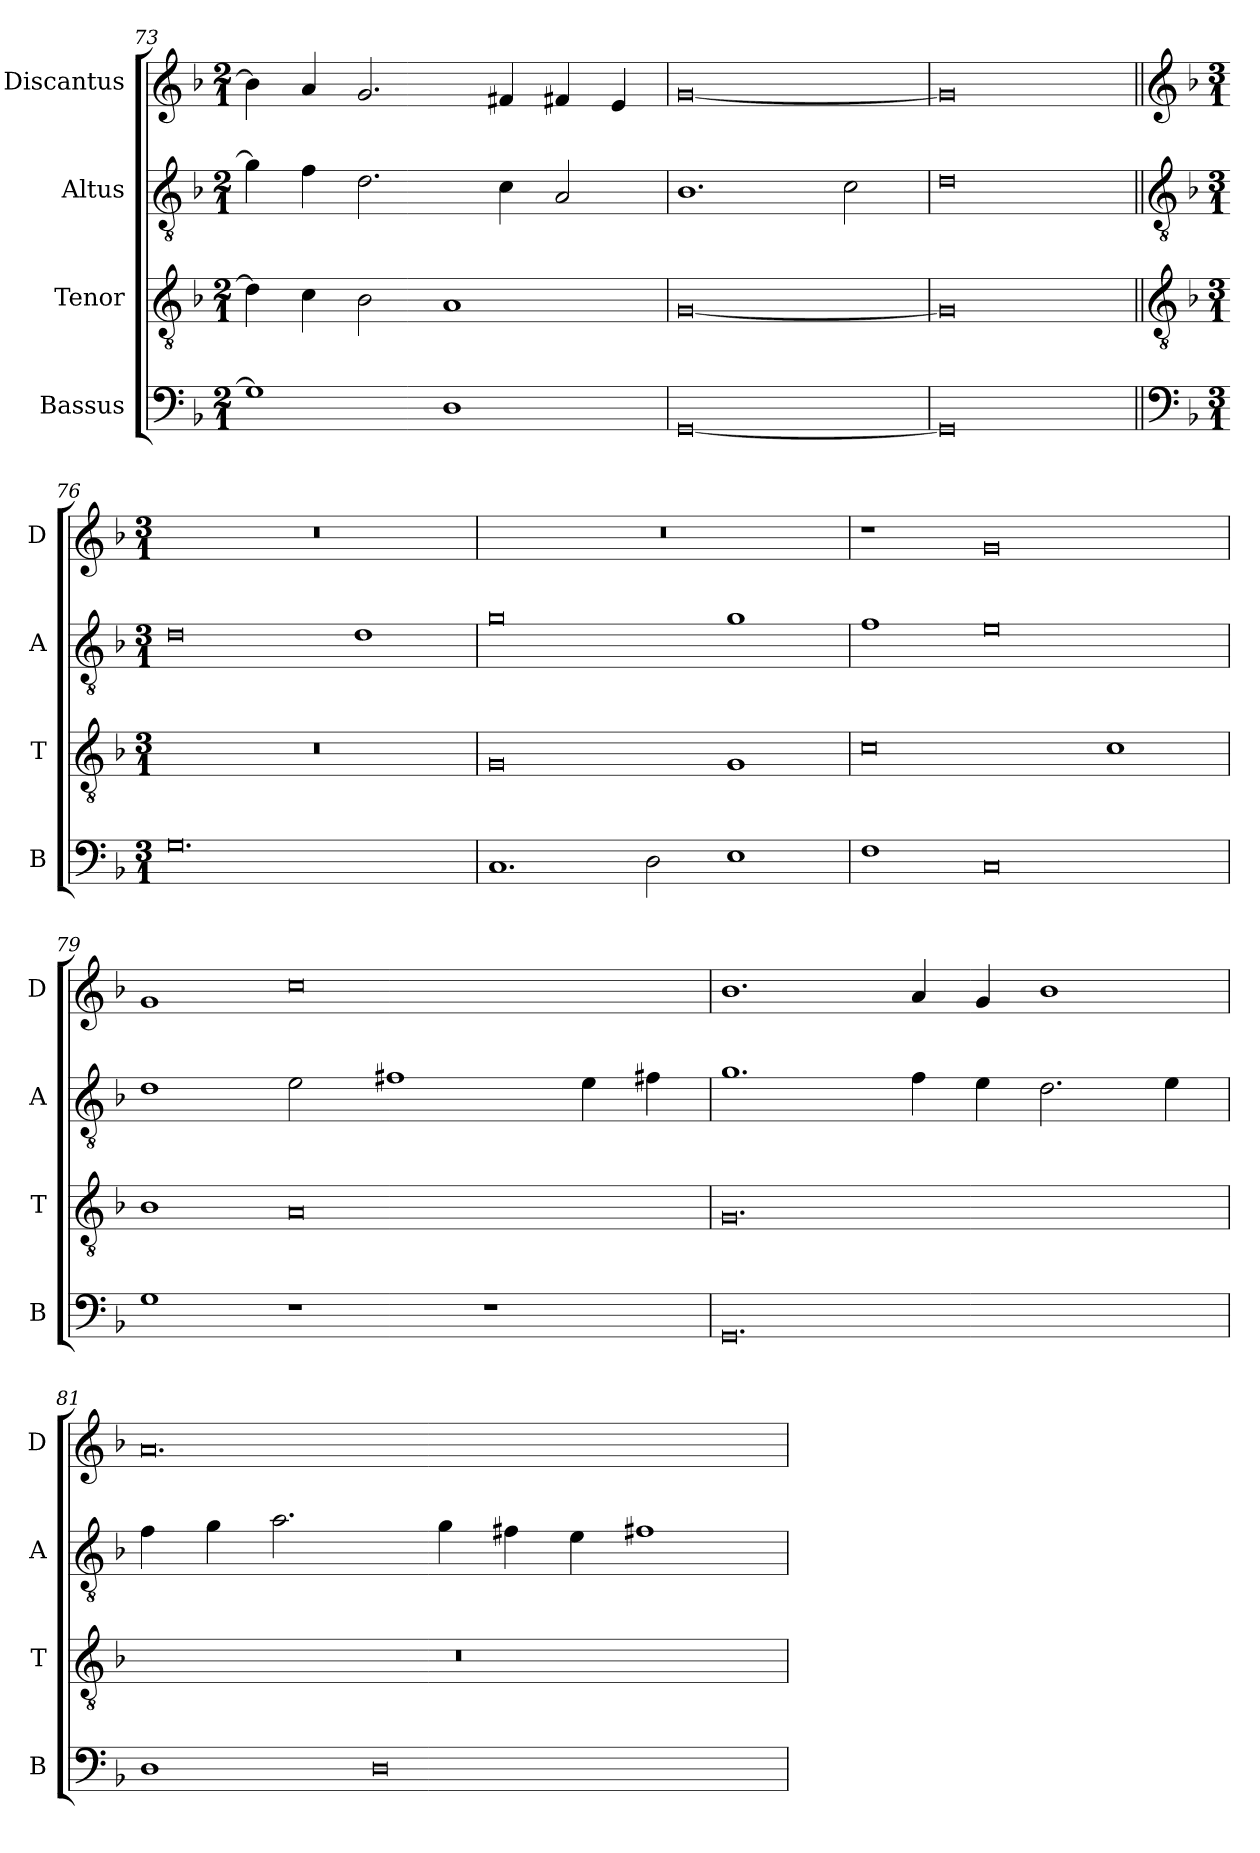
**kern	**kern	**kern	**kern
*part4	*part3	*part2	*part1
*staff4	*staff3	*staff2	*staff1
*I"Bassus	*I"Tenor	*I"Altus	*I"Discantus
*I'B	*I'T	*I'A	*I'D
*clefF4	*clefGv2	*clefGv2	*clefG2
*k[b-]	*k[b-]	*k[b-]	*k[b-]
*M2/1	*M2/1	*M2/1	*M2/1
=73	=73	=73	=73
1G]	4d\]	4g\]	4b-\]
.	4c\	4f\	4a/
.	2B-\	2.d\	2.g/
1D	1A	.	.
.	.	4c\	4f#X/
.	.	2A/	4f#X/
.	.	.	4e/
=74	=74	=74	=74
[0GG	[0G	1.B-	[0g
.	.	2c\	.
=75	=75	=75	=75
0GG]	0G]	0d	0g]
!!LO:LB:g=z
=76||	=76||	=76||	=76||
*clefF4	*clefGv2	*clefGv2	*clefG2
*k[b-]	*k[b-]	*k[b-]	*k[b-]
*M3/1	*M3/1	*M3/1	*M3/1
*	*	*	*MM378
0.G	0.r	0d	0.r
.	.	1d	.
=77	=77	=77	=77
1.C	0G	0g	0.r
2D\	.	.	.
1E	1G	1g	.
=78	=78	=78	=78
1F	0c	1f	1r
0C	.	0e	0g
.	1c	.	.
=79	=79	=79	=79
1G	1B-	1d	1g
1r	0A	2e\	0cc
.	.	1f#X	.
1r	.	.	.
.	.	4e\	.
.	.	4f#X\	.
=80	=80	=80	=80
0.GG	0.G	1.g	1.b-
.	.	4f\	4a/
.	.	4e\	4g/
.	.	2.d\	1b-
.	.	4e\	.
=81	=81	=81	=81
1D	0.r	4f\	0.a
.	.	4g\	.
.	.	2.a\	.
0D	.	.	.
.	.	4g\	.
.	.	4f#X\	.
.	.	4e\	.
.	.	1f#X	.
=	=	=	=
*-	*-	*-	*-
